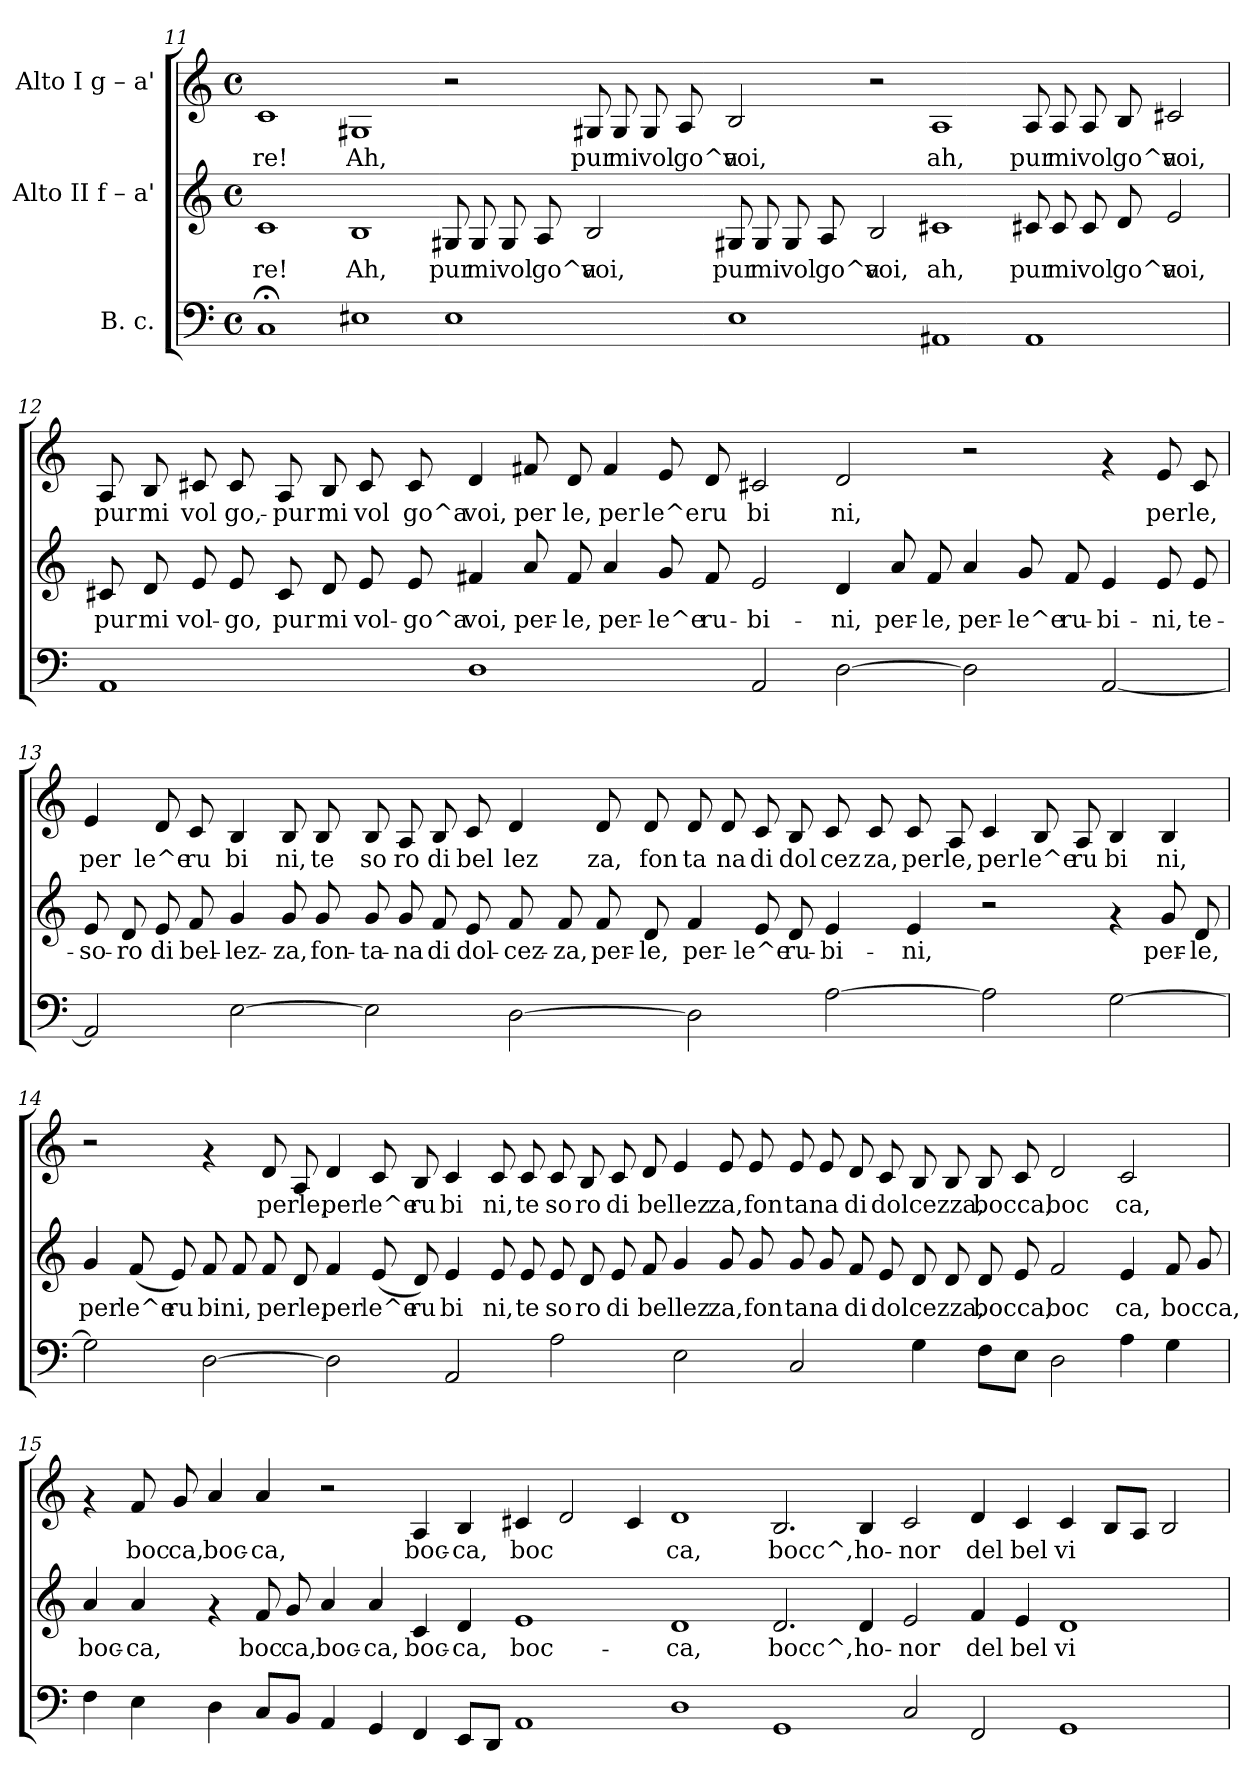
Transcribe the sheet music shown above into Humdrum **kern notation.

**kern	**kern	**text	**kern	**text
*part3	*part2	*part2	*part1	*part1
*staff3	*staff2	*staff2	*staff1	*staff1
*I"B. c.	*I"Alto II  f – a'	*	*I"Alto I  g – a'	*
!!LO:LB:g=z
*clefF4	*clefG2	*	*clefG2	*
*k[]	*k[]	*	*k[]	*
*C:	*C:	*	*C:	*
*M4/4	*M4/4	*	*M4/4	*
*met(c)	*met(c)	*	*met(c)	*
=11	=11	=11	=11	=11
!	!	!LO:LY:b:rj	!	!LO:LY:b:rj
1C;<	1c	-re!	1c	-re!
!	!	!LO:LY:b:rj	!	!LO:LY:b:rj
1E#	1B	Ah,	1G#X	Ah,
!	!	!LO:LY:b:rj	!	!
1E#	8G#X/	pur	2r	.
!	!	!LO:LY:b:rj	!	!
.	8G#/	mi	.	.
!	!	!LO:LY:b:rj	!	!
.	8G#/	vol	.	.
!	!	!LO:LY:b:rj	!	!
.	8A/	go^a	.	.
!	!	!LO:LY:b:rj	!	!LO:LY:b:rj
.	2B/	voi,	8G#X/	pur
!	!	!	!	!LO:LY:b:rj
.	.	.	8G#/	mi
!	!	!	!	!LO:LY:b:rj
.	.	.	8G#/	vol
!	!	!	!	!LO:LY:b:rj
.	.	.	8A/	go^a
!	!	!LO:LY:b:rj	!	!LO:LY:b:rj
1E#	8G#X/	pur	2B/	voi,
!	!	!LO:LY:b:rj	!	!
.	8G#/	mi	.	.
!	!	!LO:LY:b:rj	!	!
.	8G#/	vol	.	.
!	!	!LO:LY:b:rj	!	!
.	8A/	go^a	.	.
!	!	!LO:LY:b:rj	!	!
.	2B/	voi,	2r	.
!	!	!LO:LY:b:rj	!	!LO:LY:b:rj
1AA#	1c#X	ah,	1A	ah,
!	!	!LO:LY:b:rj	!	!LO:LY:b:rj
1AA#	8c#X/	pur	8A/	pur
!	!	!LO:LY:b:rj	!	!LO:LY:b:rj
.	8c#/	mi	8A/	mi
!	!	!LO:LY:b:rj	!	!LO:LY:b:rj
.	8c#/	vol	8A/	vol
!	!	!LO:LY:b:rj	!	!LO:LY:b:rj
.	8d/	go^a	8B/	go^a
!	!	!LO:LY:b:rj	!	!LO:LY:b:rj
.	2e/	voi,	2c#X/	voi,
!!LO:PB:g=z
=12	=12	=12	=12	=12
!	!	!LO:LY:b:rj	!	!LO:LY:b:rj
1AA	8c#X/	pur	8A/	pur
!	!	!LO:LY:b:rj	!	!LO:LY:b:rj
.	8d/	mi	8B/	mi
!	!	!LO:LY:b:rj	!	!LO:LY:b:rj
.	8e/	vol-	8c#X/	vol
!	!	!LO:LY:b:rj	!	!LO:LY:b:rj
.	8e/	-go,	8c#/	go,-
!	!	!LO:LY:b:rj	!	!LO:LY:b:rj
.	8c#/	pur	8A/	-pur
!	!	!LO:LY:b:rj	!	!LO:LY:b:rj
.	8d/	mi	8B/	mi
!	!	!LO:LY:b:rj	!	!LO:LY:b:rj
.	8e/	vol-	8c#/	vol
!	!	!LO:LY:b:rj	!	!LO:LY:b:rj
.	8e/	-go^a	8c#/	go^a
!	!	!LO:LY:b:rj	!	!LO:LY:b:rj
1D	4f#X/	voi,	4d/	voi,
!	!	!LO:LY:b:rj	!	!LO:LY:b:rj
.	8a/	per-	8f#/	per
!	!	!LO:LY:b:rj	!	!LO:LY:b:rj
.	8f#/	-le,	8d/	le,
!	!	!LO:LY:b:rj	!	!LO:LY:b:rj
.	4a/	per-	4f#/	per
!	!	!LO:LY:b:rj	!	!LO:LY:b:rj
.	8g/	-le^e	8e/	le^e
!	!	!LO:LY:b:rj	!	!LO:LY:b:rj
.	8f#/	ru-	8d/	ru
!	!	!LO:LY:b:rj	!	!LO:LY:b:rj
2AA/	2e/	-bi-	2c#X/	bi
!	!	!LO:LY:b:rj	!	!LO:LY:b:rj
[>2D\	4d/	-ni,	2d/	ni,
!	!	!LO:LY:b:rj	!	!
.	8a/	per-	.	.
!	!	!LO:LY:b:rj	!	!
.	8f#/	-le,	.	.
!	!	!LO:LY:b:rj	!	!
2D\]	4a/	per-	2r	.
!	!	!LO:LY:b:rj	!	!
.	8g/	-le^e	.	.
!	!	!LO:LY:b:rj	!	!
.	8f#/	ru-	.	.
!	!	!LO:LY:b:rj	!	!
[<2AA/	4e/	-bi-	4rf	.
!	!	!LO:LY:b:rj	!	!LO:LY:b:rj
.	8e/	-ni,	8e/	per
!	!	!LO:LY:b:rj	!	!LO:LY:b:rj
.	8e/	te-	8c#/	le,
!!LO:LB:g=z
=13	=13	=13	=13	=13
!	!	!LO:LY:b:rj	!	!LO:LY:b:rj
2AA/]	8e/	-so-	4e/	per
!	!	!LO:LY:b:rj	!	!
.	8d/	-ro	.	.
!	!	!LO:LY:b:rj	!	!LO:LY:b:rj
.	8e/	di	8d/	le^e
!	!	!LO:LY:b:rj	!	!LO:LY:b:rj
.	8f/	bel-	8c/	ru
!	!	!LO:LY:b:rj	!	!LO:LY:b:rj
[>2E\	4g/	-lez-	4B/	bi
!	!	!LO:LY:b:rj	!	!LO:LY:b:rj
.	8g/	-za,	8B/	ni,
!	!	!LO:LY:b:rj	!	!LO:LY:b:rj
.	8g/	fon-	8B/	te
!	!	!LO:LY:b:rj	!	!LO:LY:b:rj
2E\]	8g/	-ta-	8B/	so
!	!	!LO:LY:b:rj	!	!LO:LY:b:rj
.	8g/	-na	8A/	ro
!	!	!LO:LY:b:rj	!	!LO:LY:b:rj
.	8f/	di	8B/	di
!	!	!LO:LY:b:rj	!	!LO:LY:b:rj
.	8e/	dol-	8c/	bel
!	!	!LO:LY:b:rj	!	!LO:LY:b:rj
[>2D\	8f/	-cez-	4d/	lez
!	!	!LO:LY:b:rj	!	!
.	8f/	-za,	.	.
!	!	!LO:LY:b:rj	!	!LO:LY:b:rj
.	8f/	per-	8d/	za,
!	!	!LO:LY:b:rj	!	!LO:LY:b:rj
.	8d/	-le,	8d/	fon
!	!	!LO:LY:b:rj	!	!LO:LY:b:rj
2D\]	4f/	per-	8d/	ta
!	!	!	!	!LO:LY:b:rj
.	.	.	8d/	na
!	!	!LO:LY:b:rj	!	!LO:LY:b:rj
.	8e/	-le^e	8c/	di
!	!	!LO:LY:b:rj	!	!LO:LY:b:rj
.	8d/	ru-	8B/	dol
!	!	!LO:LY:b:rj	!	!LO:LY:b:rj
[>2A\	4e/	-bi-	8c/	cez
!	!	!	!	!LO:LY:b:rj
.	.	.	8c/	za,
!	!	!LO:LY:b:rj	!	!LO:LY:b:rj
.	4e/	-ni,	8c/	per
!	!	!	!	!LO:LY:b:rj
.	.	.	8A/	le,
!	!	!	!	!LO:LY:b:rj
2A\]	2r	.	4c/	per
!	!	!	!	!LO:LY:b:rj
.	.	.	8B/	le^e
!	!	!	!	!LO:LY:b:rj
.	.	.	8A/	ru
!	!	!	!	!LO:LY:b:rj
[<2G\	4rf	.	4B/	bi
!	!	!LO:LY:b:rj	!	!LO:LY:b:rj
.	8g/	per-	4B/	ni,
!	!	!LO:LY:b:rj	!	!
.	8d/	-le,	.	.
!!LO:LB:g=z
=14	=14	=14	=14	=14
!	!	!LO:LY:b:rj	!	!
2G\]	4g/	per	2r	.
!	!	!LO:LY:b:rj	!	!
.	(<8f/	le^e	.	.
!	!	!LO:LY:b:rj	!	!
.	8e/)	ru	.	.
!	!	!LO:LY:b:rj	!	!
[>2D\	8f/	bini,	4rf	.
!	!	!LO:LY:b:rj	!	!
.	8f/	.	.	.
!	!	!LO:LY:b:rj	!	!LO:LY:b:rj
.	8f/	perle,	8d/	perle,
!	!	!LO:LY:b:rj	!	!LO:LY:b:rj
.	8d/	.	8A/	.
!	!	!LO:LY:b:rj	!	!LO:LY:b:rj
2D\]	4f/	per	4d/	per
!	!	!LO:LY:b:rj	!	!LO:LY:b:rj
.	(<8e/	le^e	8c/	le^e
!	!	!LO:LY:b:rj	!	!LO:LY:b:rj
.	8d/)	ru	8B/	ru
!	!	!LO:LY:b:rj	!	!LO:LY:b:rj
2AA/	4e/	bi	4c/	bi
!	!	!LO:LY:b:rj	!	!LO:LY:b:rj
.	8e/	ni,	8c/	ni,
!	!	!LO:LY:b:rj	!	!LO:LY:b:rj
.	8e/	te	8c/	te
!	!	!LO:LY:b:rj	!	!LO:LY:b:rj
2A\	8e/	so	8c/	so
!	!	!LO:LY:b:rj	!	!LO:LY:b:rj
.	8d/	ro	8B/	ro
!	!	!LO:LY:b:rj	!	!LO:LY:b:rj
.	8e/	di	8c/	di
!	!	!LO:LY:b:rj	!	!LO:LY:b:rj
.	8f/	bellez	8d/	bellez
!	!	!LO:LY:b:rj	!	!LO:LY:b:rj
2E\	4g/	.	4e/	.
!	!	!LO:LY:b:rj	!	!LO:LY:b:rj
.	8g/	za,	8e/	za,
!	!	!LO:LY:b:rj	!	!LO:LY:b:rj
.	8g/	fon	8e/	fon
!	!	!LO:LY:b:rj	!	!LO:LY:b:rj
2C/	8g/	tana	8e/	tana
!	!	!LO:LY:b:rj	!	!LO:LY:b:rj
.	8g/	.	8e/	.
!	!	!LO:LY:b:rj	!	!LO:LY:b:rj
.	8f/	di	8d/	di
!	!	!LO:LY:b:rj	!	!LO:LY:b:rj
.	8e/	dolcezza,	8c/	dolcezza,
!	!	!LO:LY:b:rj	!	!LO:LY:b:rj
4G\	8d/	.	8B/	.
!	!	!LO:LY:b:rj	!	!LO:LY:b:rj
.	8d/	.	8B/	.
!	!	!LO:LY:b:rj	!	!LO:LY:b:rj
8F\L	8d/	bocca,	8B/	bocca,
!	!	!LO:LY:b:rj	!	!LO:LY:b:rj
8E\J	8e/	.	8c/	.
!	!	!LO:LY:b:rj	!	!LO:LY:b:rj
2D\	2f/	boc	2d/	boc
!	!	!LO:LY:b:rj	!	!LO:LY:b:rj
4A\	4e/	ca,	2c/	ca,
!	!	!LO:LY:b:rj	!	!
4G\	8f/	bocca,	.	.
!	!	!LO:LY:b:rj	!	!
.	8g/	.	.	.
!!LO:LB:g=z
=15	=15	=15	=15	=15
!	!	!LO:LY:b:rj	!	!
4F\	4a/	boc-	4rf	.
!	!	!LO:LY:b:rj	!	!LO:LY:b:rj
4E\	4a/	-ca,	8f/	boc
!	!	!	!	!LO:LY:b:rj
.	.	.	8g/	ca,
!	!	!	!	!LO:LY:b:rj
4D\	4rf	.	4a/	boc-
!	!	!LO:LY:b:rj	!	!LO:LY:b:rj
8C/L	8f/	boc	4a/	-ca,
!	!	!LO:LY:b:rj	!	!
8BB/J	8g/	ca,	.	.
!	!	!LO:LY:b:rj	!	!
4AA/	4a/	boc-	2r	.
!	!	!LO:LY:b:rj	!	!
4GG/	4a/	-ca,	.	.
!	!	!LO:LY:b:rj	!	!LO:LY:b:rj
4FF/	4c/	boc-	4A/	boc-
!	!	!LO:LY:b:rj	!	!LO:LY:b:rj
8EE/L	4d/	-ca,	4B/	-ca,
8DD/J	.	.	.	.
!	!	!LO:LY:b:rj	!	!LO:LY:b:rj
1AA	1e	boc-	4c#X/	boc-
!	!	!	!	!LO:LY:b:rj
.	.	.	2d/	--
!	!	!	!	!LO:LY:b:rj
.	.	.	4c#/	--
!	!	!LO:LY:b:rj	!	!LO:LY:b:rj
1D	1d	-ca,	1d	-ca,
!	!	!LO:LY:b:rj	!	!LO:LY:b:rj
1GG	2.d/	bocc^,	2.B/	bocc^,
!	!	!LO:LY:b:rj	!	!LO:LY:b:rj
.	4d/	ho-	4B/	ho-
!	!	!LO:LY:b:rj	!	!LO:LY:b:rj
2C/	2e/	-nor	2c#/	-nor
!	!	!LO:LY:b:rj	!	!LO:LY:b:rj
2FF/	4f/	del	4d/	del
!	!	!LO:LY:b:rj	!	!LO:LY:b:rj
.	4e/	bel	4c#/	bel
!	!	!LO:LY:b:rj	!	!LO:LY:b:rj
1GG	1d	vi-	4c#/	vi-
!	!	!	!	!LO:LY:b:rj
.	.	.	8B/L	--
!	!	!	!	!LO:LY:b:rj
.	.	.	8A/J	--
!	!	!	!	!LO:LY:b:rj
.	.	.	2B/	--
=	=	=	=	=
*-	*-	*-	*-	*-
